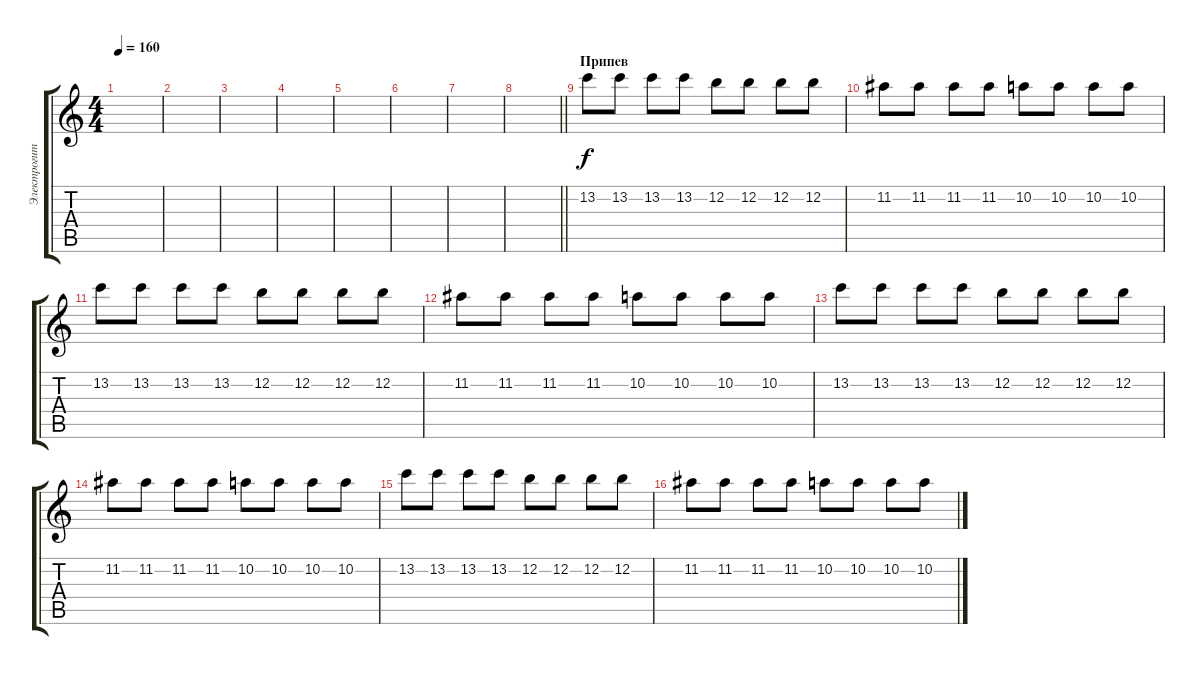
\track ("Электрогитара" "Электрогит") {instrument overdrivenguitar}
\staff {score tabs}
\tuning (E4 B3 G3 D3 A2 E2) {hide}
\ts (4 4)
\tempo 160
\clef g2
\ks c
|
|
|
|
|
|
|
\barLineRight lightlight
|
\section ("" "Припев")
13.2.8 13.2.8 13.2.8 13.2.8 12.2.8 12.2.8 12.2.8 12.2.8 |
11.2.8 11.2.8 11.2.8 11.2.8 10.2.8 10.2.8 10.2.8 10.2.8 |
13.2.8 13.2.8 13.2.8 13.2.8 12.2.8 12.2.8 12.2.8 12.2.8 |
11.2.8 11.2.8 11.2.8 11.2.8 10.2.8 10.2.8 10.2.8 10.2.8 |
13.2.8 13.2.8 13.2.8 13.2.8 12.2.8 12.2.8 12.2.8 12.2.8 |
11.2.8 11.2.8 11.2.8 11.2.8 10.2.8 10.2.8 10.2.8 10.2.8 |
13.2.8 13.2.8 13.2.8 13.2.8 12.2.8 12.2.8 12.2.8 12.2.8 |
11.2.8 11.2.8 11.2.8 11.2.8 10.2.8 10.2.8 10.2.8 10.2.8
